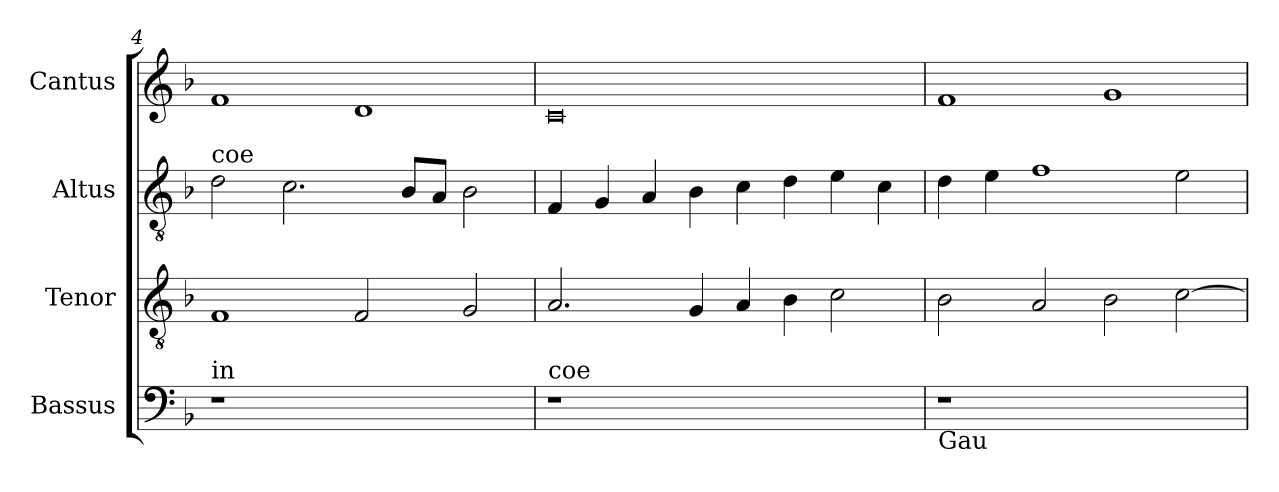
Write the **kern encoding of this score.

**kern	**kern	**kern	**kern
*part4	*part3	*part2	*part1
*staff4	*staff3	*staff2	*staff1
*I"Bassus	*I"Tenor	*I"Altus	*I"Cantus
*clefF4	*clefGv2	*clefGv2	*clefG2
*ITrd7c12	*	*	*
*k[b-]	*k[b-]	*k[b-]	*k[b-]
*F:	*F:	*F:	*F:
=4	=4	=4	=4
!	!	!LO:TX:a:t=coe	!
!LO:TX:a:t=in	!	!	!
1r	1F	2d\	1f
.	.	2.c\	.
1ryy	2F/	.	1d
.	.	8B-/L	.
.	.	8A/J	.
.	2G/	2B-\	.
=5	=5	=5	=5
!LO:TX:a:t=coe	!	!	!
1r	2.A/	4F/	0c
.	.	4G/	.
.	.	4A/	.
.	4G/	4B-\	.
1ryy	4A/	4c\	.
.	4B-\	4d\	.
.	2c\	4e\	.
.	.	4c\	.
!!LO:LB:g=z
=6	=6	=6	=6
!LO:TX:b:t=Gau	!	!	!
1r	2B-\	4d\	1f
.	.	4e\	.
.	2A/	1f	.
1ryy	2B-\	.	1g
.	[>2c\	2e\	.
=	=	=	=
*-	*-	*-	*-
